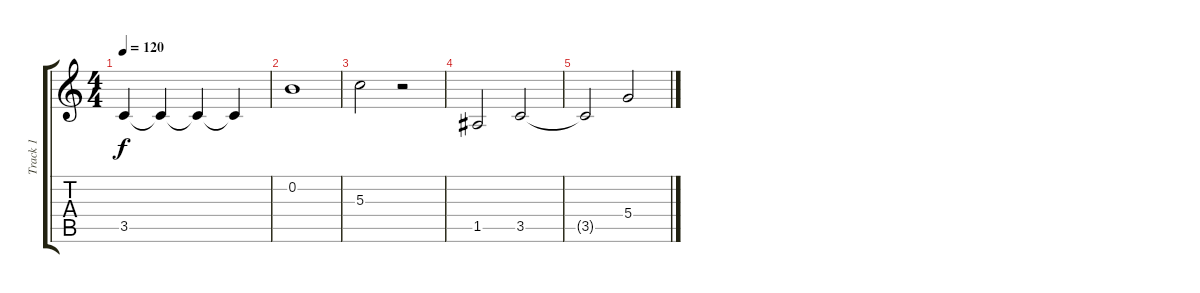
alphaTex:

\track ("Track 1" "Track 1") {instrument acousticguitarsteel}
\staff {score tabs}
\tuning (E4 B3 G3 D3 A2 E2) {hide}
\ts (4 4)
\tempo 120
\clef g2
\ks c
3.5.4{dy f instrument acousticguitarsteel} 3.5{t}.4 3.5{t}.4 3.5{t}.4 |
0.2.1 |
5.3.2 r.2 |
1.5.2 3.5.2 |
3.5{t}.2 5.4.2
